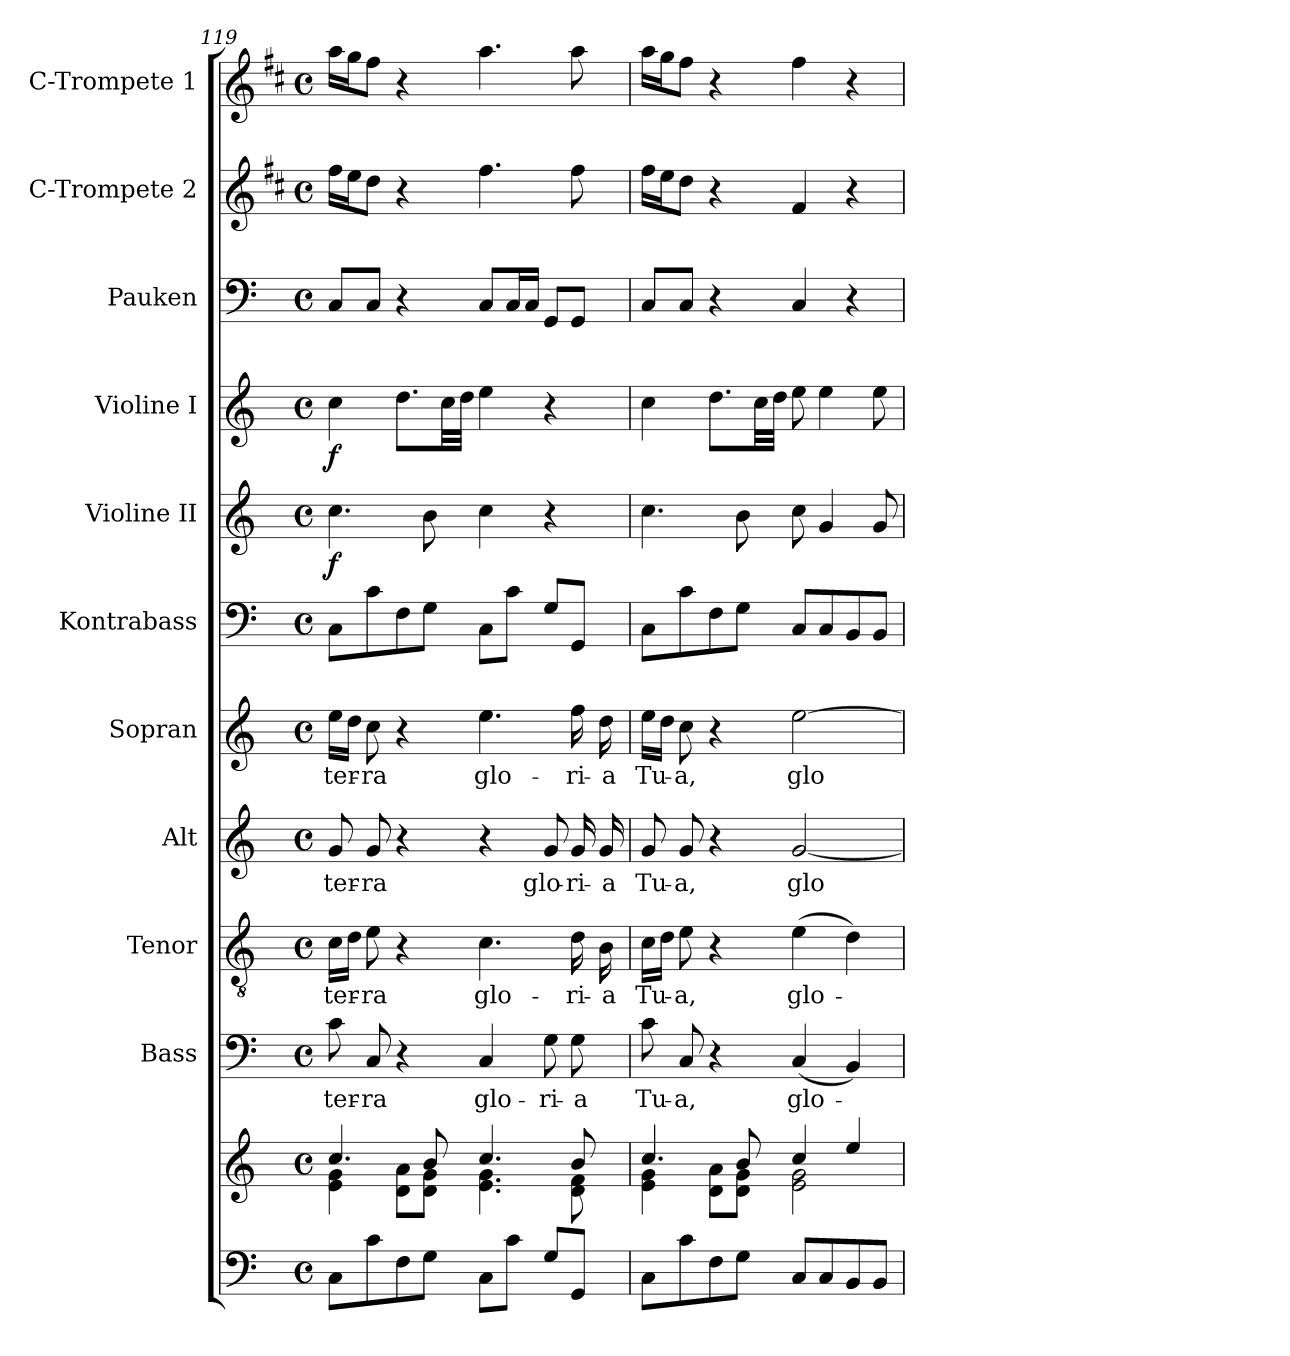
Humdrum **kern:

**kern	**kern	**kern	**text	**kern	**text	**kern	**text	**kern	**text	**kern	**kern	**dynam	**kern	**dynam	**kern	**kern	**kern
*part11	*part11	*part10	*part10	*part9	*part9	*part8	*part8	*part7	*part7	*part6	*part5	*part5	*part4	*part4	*part3	*part2	*part1
*staff12	*staff11	*staff10	*staff10	*staff9	*staff9	*staff8	*staff8	*staff7	*staff7	*staff6	*staff5	*staff5	*staff4	*staff4	*staff3	*staff2	*staff1
*	*	*I"Bass	*	*I"Tenor	*	*I"Alt	*	*I"Sopran	*	*I"Kontrabass	*I"Violine II	*	*I"Violine I	*	*I"Pauken	*I"C-Trompete 2	*I"C-Trompete 1
*	*	*I'B.	*	*I'T.	*	*I'A.	*	*I'S.	*	*I'Kb.	*I'Vl. II	*	*I'Vl. I	*	*I'Pk.	*I'C Trp. 2	*I'C Trp. 1
*clefF4	*clefG2	*clefF4	*	*clefGv2	*	*clefG2	*	*clefG2	*	*clefF4	*clefG2	*	*clefG2	*	*clefF4	*clefG2	*clefG2
*	*	*	*	*	*	*	*	*	*	*ITrd7c12	*	*	*	*	*	*ITrd1c2	*ITrd1c2
*k[]	*k[]	*k[]	*	*k[]	*	*k[]	*	*k[]	*	*k[]	*k[]	*	*k[]	*	*k[]	*k[]	*k[]
*C:	*C:	*C:	*	*C:	*	*C:	*	*C:	*	*C:	*C:	*	*C:	*	*C:	*C:	*C:
*M4/4	*M4/4	*M4/4	*	*M4/4	*	*M4/4	*	*M4/4	*	*M4/4	*M4/4	*	*M4/4	*	*M4/4	*M4/4	*M4/4
*met(c)	*met(c)	*met(c)	*	*met(c)	*	*met(c)	*	*met(c)	*	*met(c)	*met(c)	*	*met(c)	*	*met(c)	*met(c)	*met(c)
=119	=119	=119	=119	=119	=119	=119	=119	=119	=119	=119	=119	=119	=119	=119	=119	=119	=119
*	*^	*	*	*	*	*	*	*	*	*	*	*	*	*	*	*	*
!	!	!	!	!LO:LY:b	!	!LO:LY:b	!	!LO:LY:b	!	!LO:LY:b	!	!	!LO:DY:b	!	!LO:DY:b	!	!	!
8C\L	4.cc/	4e\ 4g\	8c\	ter-	16c\LL	ter-	8g/	ter-	16ee\LL	ter-	8CC\L	4.cc\	f	4cc\	f	8C/L	16ee\LL	16gg\LL
.	.	.	.	.	16d\JJ	.	.	.	16dd\JJ	.	.	.	.	.	.	.	16dd\J	16ff\J
!	!	!	!	!LO:LY:b	!	!LO:LY:b	!	!LO:LY:b	!	!LO:LY:b	!	!	!	!	!	!	!	!
8c\	.	.	8C/	-ra	8e\	-ra	8g/	-ra	8cc\	-ra	8C\	.	.	.	.	8C/J	8cc\J	8ee\J
8F\	.	8d\ 8a\L	4r	.	4r	.	4r	.	4r	.	8FF\	.	.	8.dd\L	.	4r	4r	4r
8G\J	8b/	8d\ 8g\J	.	.	.	.	.	.	.	.	8GG\J	8b\	.	.	.	.	.	.
.	.	.	.	.	.	.	.	.	.	.	.	.	.	32cc\LL	.	.	.	.
.	.	.	.	.	.	.	.	.	.	.	.	.	.	32dd\JJJ	.	.	.	.
!	!	!	!	!LO:LY:b	!	!LO:LY:b	!	!	!	!LO:LY:b	!	!	!	!	!	!	!	!
8C\L	4.cc/	4.e\ 4.g\	4C/	glo-	4.c\	glo-	4r	.	4.ee\	glo-	8CC\L	4cc\	.	4ee\	.	8C/L	4.ee\	4.gg\
8c\J	.	.	.	.	.	.	.	.	.	.	8C\J	.	.	.	.	16C/L	.	.
.	.	.	.	.	.	.	.	.	.	.	.	.	.	.	.	16C/JJ	.	.
!	!	!	!	!LO:LY:b	!	!	!	!LO:LY:b	!	!	!	!	!	!	!	!	!	!
8G/L	.	.	8G\	-ri-	.	.	8g/	glo-	.	.	8GG/L	4r	.	4r	.	8GG/L	.	.
!	!	!	!	!LO:LY:b	!	!LO:LY:b	!	!LO:LY:b	!	!LO:LY:b	!	!	!	!	!	!	!	!
8GG/J	8b/	8d\ 8f\	8G\	-a	16d\	-ri-	16g/	-ri-	16ff\	-ri-	8GGG/J	.	.	.	.	8GG/J	8ee\	8gg\
!	!	!	!	!	!	!LO:LY:b	!	!LO:LY:b	!	!LO:LY:b	!	!	!	!	!	!	!	!
.	.	.	.	.	16B\	-a	16g/	-a	16dd\	-a	.	.	.	.	.	.	.	.
!!LO:PB:g=z
=120	=120	=120	=120	=120	=120	=120	=120	=120	=120	=120	=120	=120	=120	=120	=120	=120	=120	=120
!	!	!	!	!LO:LY:b	!	!LO:LY:b	!	!LO:LY:b	!	!LO:LY:b	!	!	!	!	!	!	!	!
8C\L	4.cc/	4e\ 4g\	8c\	Tu-	16c\LL	Tu-	8g/	Tu-	16ee\LL	Tu-	8CC\L	4.cc\	.	4cc\	.	8C/L	16ee\LL	16gg\LL
.	.	.	.	.	16d\JJ	.	.	.	16dd\JJ	.	.	.	.	.	.	.	16dd\J	16ff\J
!	!	!	!	!LO:LY:b	!	!LO:LY:b	!	!LO:LY:b	!	!LO:LY:b	!	!	!	!	!	!	!	!
8c\	.	.	8C/	-a,	8e\	-a,	8g/	-a,	8cc\	-a,	8C\	.	.	.	.	8C/J	8cc\J	8ee\J
8F\	.	8d\ 8a\L	4r	.	4r	.	4r	.	4r	.	8FF\	.	.	8.dd\L	.	4r	4r	4r
8G\J	8b/	8d\ 8g\J	.	.	.	.	.	.	.	.	8GG\J	8b\	.	.	.	.	.	.
.	.	.	.	.	.	.	.	.	.	.	.	.	.	32cc\LL	.	.	.	.
.	.	.	.	.	.	.	.	.	.	.	.	.	.	32dd\JJJ	.	.	.	.
!	!	!	!	!LO:LY:b	!	!LO:LY:b	!	!LO:LY:b	!	!LO:LY:b	!	!	!	!	!	!	!	!
8C/L	4cc/	2e\ 2g\	(<4C/	glo-	(>4e\	glo-	[2g/	glo-	[2ee\	glo-	8CC/L	8cc\	.	8ee\	.	4C/	4e/	4ee\
8C/	.	.	.	.	.	.	.	.	.	.	8CC/	4g/	.	4ee\	.	.	.	.
8BB/	4ee/	.	4BB/)	.	4d\)	.	.	.	.	.	8BBB/	.	.	.	.	4r	4r	4r
8BB/J	.	.	.	.	.	.	.	.	.	.	8BBB/J	8g/	.	8ee\	.	.	.	.
*	*v	*v	*	*	*	*	*	*	*	*	*	*	*	*	*	*	*	*
=	=	=	=	=	=	=	=	=	=	=	=	=	=	=	=	=	=
*-	*-	*-	*-	*-	*-	*-	*-	*-	*-	*-	*-	*-	*-	*-	*-	*-	*-
